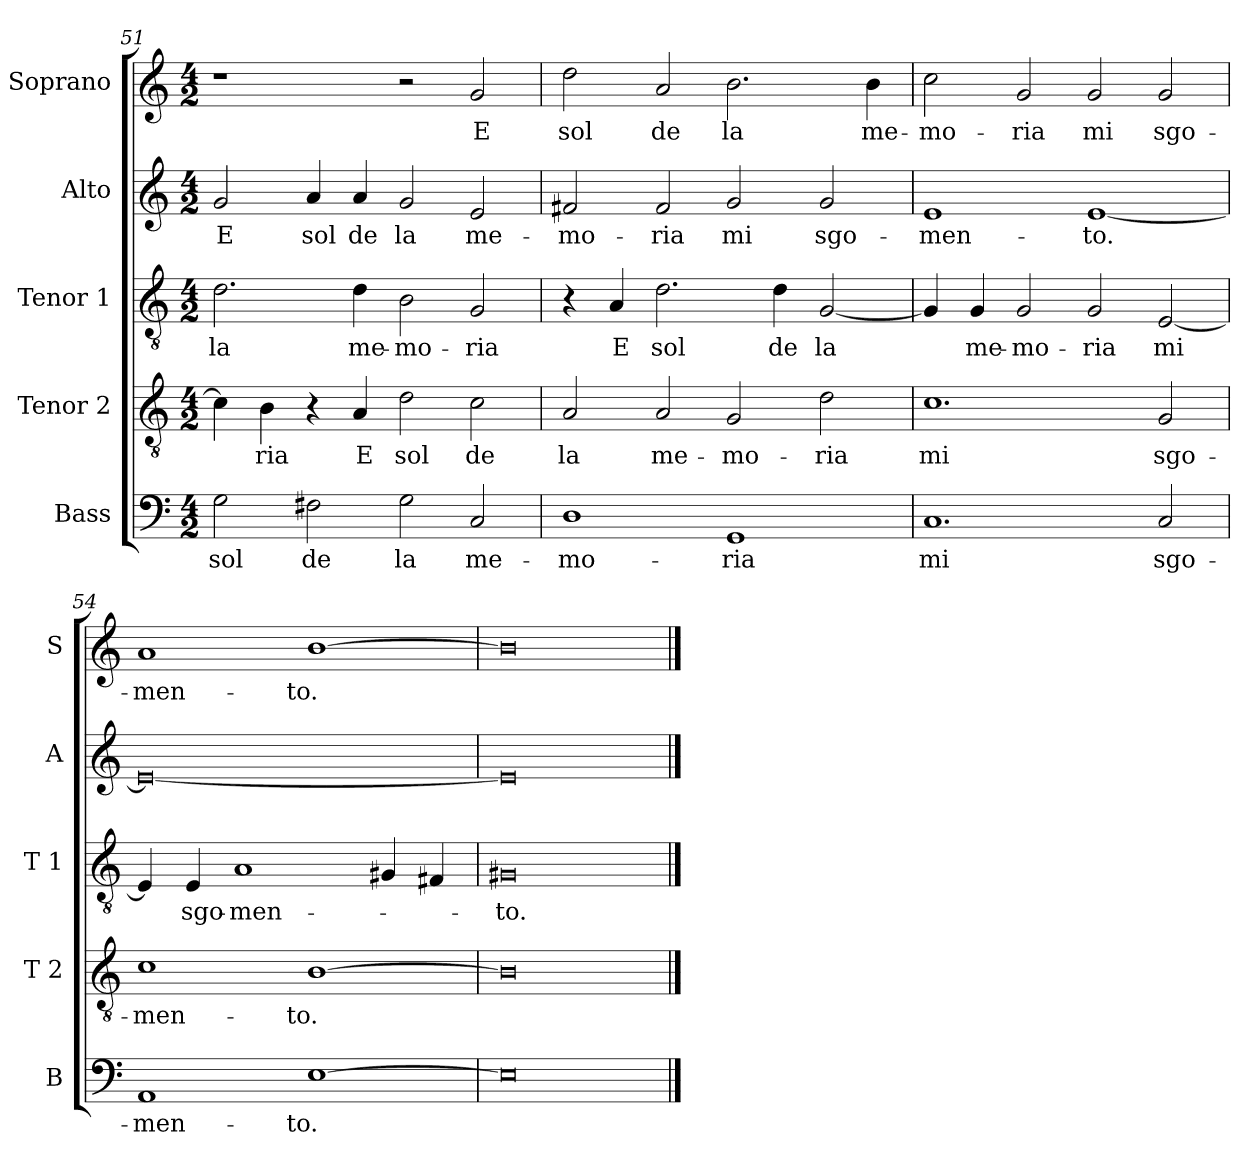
**kern	**text	**kern	**text	**kern	**text	**kern	**text	**kern	**text
*part5	*part5	*part4	*part4	*part3	*part3	*part2	*part2	*part1	*part1
*staff5	*staff5	*staff4	*staff4	*staff3	*staff3	*staff2	*staff2	*staff1	*staff1
*I"Bass	*	*I"Tenor 2	*	*I"Tenor 1	*	*I"Alto	*	*I"Soprano	*
*I'B	*	*I'T 2	*	*I'T 1	*	*I'A	*	*I'S	*
*clefF4	*	*clefGv2	*	*clefGv2	*	*clefG2	*	*clefG2	*
*k[]	*	*k[]	*	*k[]	*	*k[]	*	*k[]	*
*C:	*	*C:	*	*C:	*	*C:	*	*C:	*
*M4/2	*	*M4/2	*	*M4/2	*	*M4/2	*	*M4/2	*
=51	=51	=51	=51	=51	=51	=51	=51	=51	=51
!	!LO:LY:b	!	!	!	!LO:LY:b	!	!LO:LY:b	!	!
2G\	sol	4c\]	.	2.d\	la	2g/	E	1r	.
!	!	!	!LO:LY:b	!	!	!	!	!	!
.	.	4B\	-ria	.	.	.	.	.	.
!	!LO:LY:b	!	!	!	!	!	!LO:LY:b	!	!
2F#X\	de	4r	.	.	.	4a/	sol	.	.
!	!	!	!LO:LY:b	!	!LO:LY:b	!	!LO:LY:b	!	!
.	.	4A/	E	4d\	me-	4a/	de	.	.
!	!LO:LY:b	!	!LO:LY:b	!	!LO:LY:b	!	!LO:LY:b	!	!
2G\	la	2d\	sol	2B\	-mo-	2g/	la	2r	.
!	!LO:LY:b	!	!LO:LY:b	!	!LO:LY:b	!	!LO:LY:b	!	!LO:LY:b
2C/	me-	2c\	de	2G/	-ria	2e/	me-	2g/	E
=52	=52	=52	=52	=52	=52	=52	=52	=52	=52
!	!LO:LY:b	!	!LO:LY:b	!	!	!	!LO:LY:b	!	!LO:LY:b
1D	-mo-	2A/	la	4r	.	2f#X/	-mo-	2dd\	sol
!	!	!	!	!	!LO:LY:b	!	!	!	!
.	.	.	.	4A/	E	.	.	.	.
!	!	!	!LO:LY:b	!	!LO:LY:b	!	!LO:LY:b	!	!LO:LY:b
.	.	2A/	me-	2.d\	sol	2f#/	-ria	2a/	de
!	!LO:LY:b	!	!LO:LY:b	!	!	!	!LO:LY:b	!	!LO:LY:b
1GG	-ria	2G/	-mo-	.	.	2g/	mi	2.b\	la
!	!	!	!	!	!LO:LY:b	!	!	!	!
.	.	.	.	4d\	de	.	.	.	.
!	!	!	!LO:LY:b	!	!LO:LY:b	!	!LO:LY:b	!	!
.	.	2d\	-ria	[2G/	la	2g/	sgo-	.	.
!	!	!	!	!	!	!	!	!	!LO:LY:b
.	.	.	.	.	.	.	.	4b\	me-
!!LO:LB:g=z
=53	=53	=53	=53	=53	=53	=53	=53	=53	=53
!	!LO:LY:b	!	!LO:LY:b	!	!	!	!LO:LY:b	!	!LO:LY:b
1.C	mi	1.c	mi	4G/]	.	1e	-men-	2cc\	-mo-
!	!	!	!	!	!LO:LY:b	!	!	!	!
.	.	.	.	4G/	me-	.	.	.	.
!	!	!	!	!	!LO:LY:b	!	!	!	!LO:LY:b
.	.	.	.	2G/	-mo-	.	.	2g/	-ria
!	!	!	!	!	!LO:LY:b	!	!LO:LY:b	!	!LO:LY:b
.	.	.	.	2G/	-ria	[1e	-to.	2g/	mi
!	!LO:LY:b	!	!LO:LY:b	!	!LO:LY:b	!	!	!	!LO:LY:b
2C/	sgo-	2G/	sgo-	[2E/	mi	.	.	2g/	sgo-
=54	=54	=54	=54	=54	=54	=54	=54	=54	=54
!	!LO:LY:b	!	!LO:LY:b	!	!	!	!	!	!LO:LY:b
1AA	-men-	1c	-men-	4E/]	.	0e_	.	1a	-men-
!	!	!	!	!	!LO:LY:b	!	!	!	!
.	.	.	.	4E/	sgo-	.	.	.	.
!	!	!	!	!	!LO:LY:b	!	!	!	!
.	.	.	.	1A	-men-	.	.	.	.
!	!LO:LY:b	!	!LO:LY:b	!	!	!	!	!	!LO:LY:b
[1E	-to.	[1B	-to.	.	.	.	.	[1b	-to.
.	.	.	.	4G#X/	.	.	.	.	.
.	.	.	.	4F#X/	.	.	.	.	.
=55	=55	=55	=55	=55	=55	=55	=55	=55	=55
!	!	!	!	!	!LO:LY:b	!	!	!	!
0E]	.	0B]	.	0G#X	-to.	0e]	.	0b]	.
==	==	==	==	==	==	==	==	==	==
*-	*-	*-	*-	*-	*-	*-	*-	*-	*-
